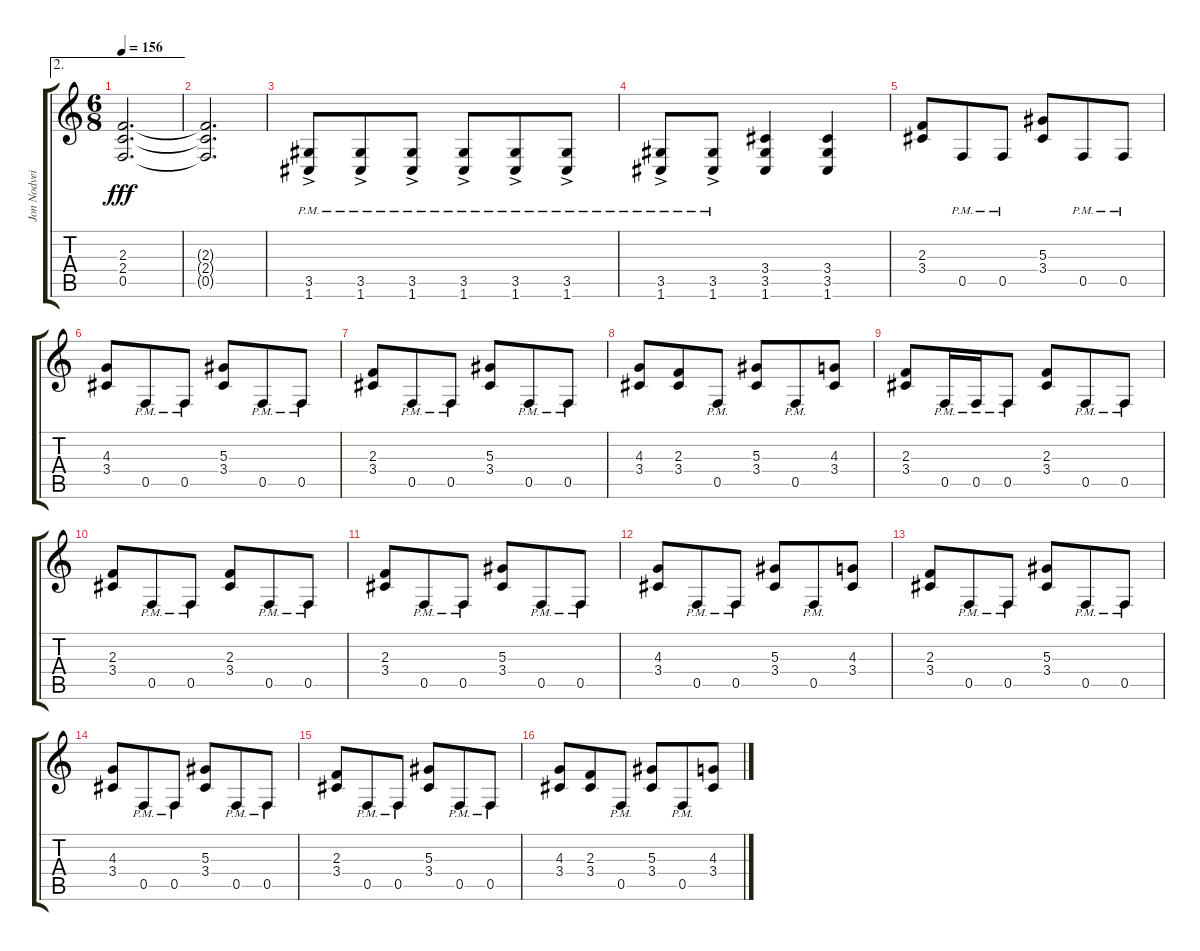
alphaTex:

\track ("Jon Nodveidt (Rhythm 1)" "Jon Nodvei") {instrument distortionguitar}
\staff {score tabs}
\tuning (C4 G3 Eb3 Bb2 F2 C2) {hide}
\ae 2
\ts (6 8)
\tempo 156
\clef g2
\ks c
(2.3 2.4 0.5).2{d dy fff} |
(2.3{t} 2.4{t} 0.5{t}).2{d} |
(3.5{ac pm} 1.6{ac pm}).8 (3.5{ac pm} 1.6{ac pm}).8 (3.5{ac pm} 1.6{ac pm}).8 (3.5{ac pm} 1.6{ac pm}).8 (3.5{ac pm} 1.6{ac pm}).8 (3.5{ac pm} 1.6{ac pm}).8 |
(3.5{ac pm} 1.6{ac pm}).8 (3.5{ac pm} 1.6{ac pm}).8 (3.4 3.5 1.6).4 (3.4 3.5 1.6).4 |
(2.3 3.4).8 0.5{pm}.8 0.5{pm}.8 (5.3 3.4).8 0.5{pm}.8 0.5{pm}.8 |
(4.3 3.4).8 0.5{pm}.8 0.5{pm}.8 (5.3 3.4).8 0.5{pm}.8 0.5{pm}.8 |
(2.3 3.4).8 0.5{pm}.8 0.5{pm}.8 (5.3 3.4).8 0.5{pm}.8 0.5{pm}.8 |
(4.3 3.4).8 (2.3 3.4).8 0.5{pm}.8 (5.3 3.4).8 0.5{pm}.8 (4.3 3.4).8 |
(2.3 3.4).8 0.5{pm}.16 0.5{pm}.16 0.5{pm}.8 (2.3 3.4).8 0.5{pm}.8 0.5{pm}.8 |
(2.3 3.4).8 0.5{pm}.8 0.5{pm}.8 (2.3 3.4).8 0.5{pm}.8 0.5{pm}.8 |
(2.3 3.4).8 0.5{pm}.8 0.5{pm}.8 (5.3 3.4).8 0.5{pm}.8 0.5{pm}.8 |
(4.3 3.4).8 0.5{pm}.8 0.5{pm}.8 (5.3 3.4).8 0.5{pm}.8 (4.3 3.4).8 |
(2.3 3.4).8 0.5{pm}.8 0.5{pm}.8 (5.3 3.4).8 0.5{pm}.8 0.5{pm}.8 |
(4.3 3.4).8 0.5{pm}.8 0.5{pm}.8 (5.3 3.4).8 0.5{pm}.8 0.5{pm}.8 |
(2.3 3.4).8 0.5{pm}.8 0.5{pm}.8 (5.3 3.4).8 0.5{pm}.8 0.5{pm}.8 |
(4.3 3.4).8 (2.3 3.4).8 0.5{pm}.8 (5.3 3.4).8 0.5{pm}.8 (4.3 3.4).8
